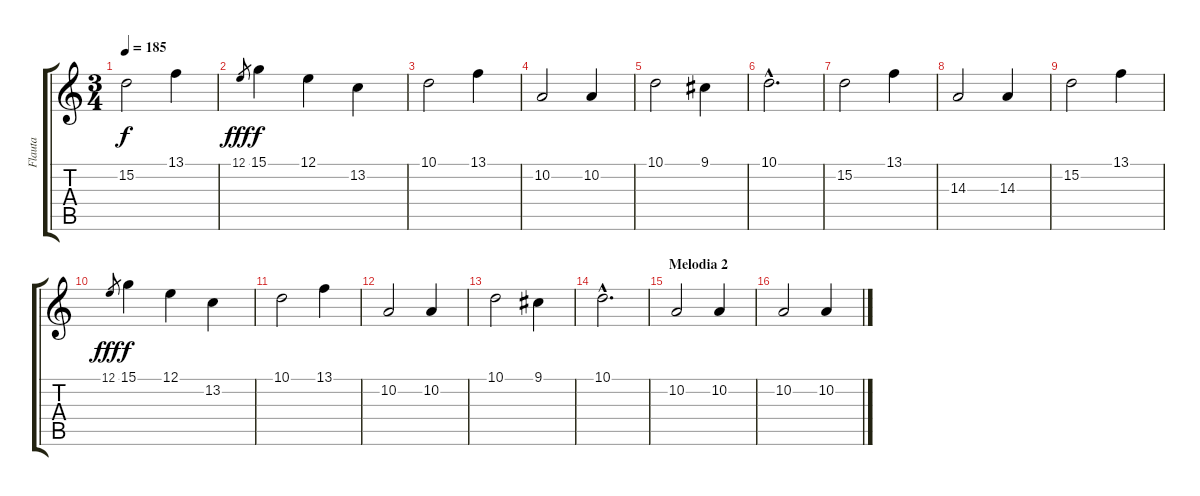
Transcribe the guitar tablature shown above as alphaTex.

\track ("Flauta" "Flauta") {instrument flute}
\staff {score tabs}
\tuning (E4 B3 G3 D3 A2 E2) {hide}
\ts (3 4)
\tempo 185
\clef g2
\ks c
15.2.2{dy f} 13.1.4 |
12.1.8{gr dy fff} 15.1.4{dy f} 12.1.4 13.2.4 |
10.1.2 13.1.4 |
10.2.2 10.2.4 |
10.1.2 9.1.4 |
10.1{hac}.2{d} |
15.2.2 13.1.4 |
14.3.2 14.3.4 |
15.2.2 13.1.4 |
12.1.8{gr dy fff} 15.1.4{dy f} 12.1.4 13.2.4 |
10.1.2 13.1.4 |
10.2.2 10.2.4 |
10.1.2 9.1.4 |
10.1{hac}.2{d} |
\section ("" "Melodia 2")
10.2.2 10.2.4 |
10.2.2 10.2.4
